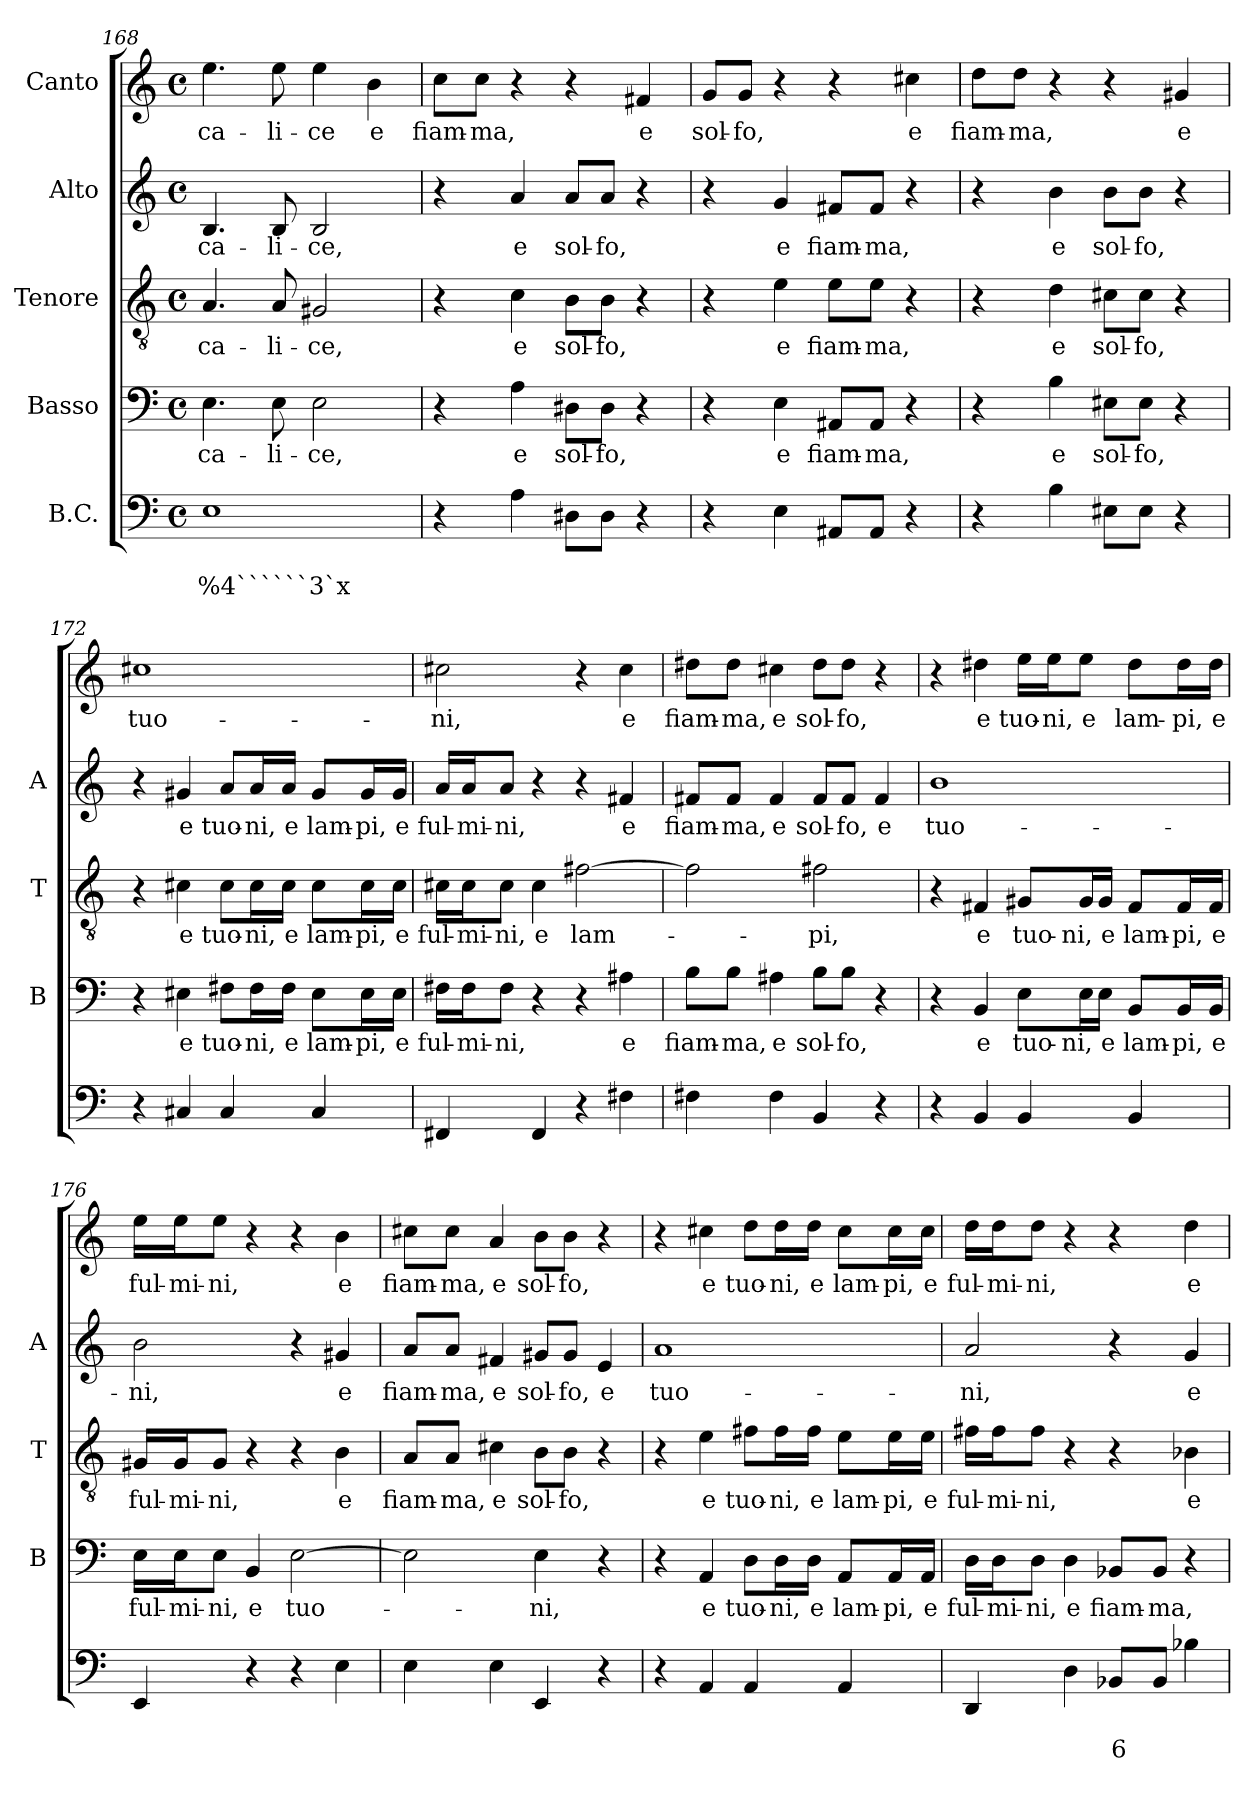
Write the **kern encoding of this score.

**kern	**text	**text	**kern	**text	**kern	**text	**kern	**text	**kern	**text
*part5	*part5	*part5	*part4	*part4	*part3	*part3	*part2	*part2	*part1	*part1
*staff5	*staff5	*staff5	*staff4	*staff4	*staff3	*staff3	*staff2	*staff2	*staff1	*staff1
*I"B.C.	*	*	*I"Basso	*	*I"Tenore	*	*I"Alto	*	*I"Canto	*
*	*	*	*I'B	*	*I'T	*	*I'A	*	*	*
*clefF4	*	*	*clefF4	*	*clefGv2	*	*clefG2	*	*clefG2	*
*k[]	*	*	*k[]	*	*k[]	*	*k[]	*	*k[]	*
*C:	*	*	*C:	*	*C:	*	*C:	*	*C:	*
*M4/4	*	*	*M4/4	*	*M4/4	*	*M4/4	*	*M4/4	*
*met(c)	*	*	*met(c)	*	*met(c)	*	*met(c)	*	*met(c)	*
=168	=168	=168	=168	=168	=168	=168	=168	=168	=168	=168
!	!	!LO:LY:b	!	!LO:LY:b	!	!LO:LY:b	!	!LO:LY:b	!	!LO:LY:b
1E	.	%4``````3`x	4.E\	ca-	4.A/	ca-	4.B/	ca-	4.ee\	ca-
!	!	!	!	!LO:LY:b	!	!LO:LY:b	!	!LO:LY:b	!	!LO:LY:b
.	.	.	8E\	-li-	8A/	-li-	8B/	-li-	8ee\	-li-
!	!	!	!	!LO:LY:b	!	!LO:LY:b	!	!LO:LY:b	!	!LO:LY:b
.	.	.	2E\	-ce,	2G#X/	-ce,	2B/	-ce,	4ee\	-ce
!	!	!	!	!	!	!	!	!	!	!LO:LY:b
.	.	.	.	.	.	.	.	.	4b\	e
=169	=169	=169	=169	=169	=169	=169	=169	=169	=169	=169
!	!	!	!	!	!	!	!	!	!	!LO:LY:b
4r	.	.	4r	.	4r	.	4r	.	8cc\L	fiam-
!	!	!	!	!	!	!	!	!	!	!LO:LY:b
.	.	.	.	.	.	.	.	.	8cc\J	-ma,
!	!	!	!	!LO:LY:b	!	!LO:LY:b	!	!LO:LY:b	!	!
4A\	.	.	4A\	e	4c\	e	4a/	e	4r	.
!	!	!	!	!LO:LY:b	!	!LO:LY:b	!	!LO:LY:b	!	!
8D#X\L	.	.	8D#X\L	sol-	8B\L	sol-	8a/L	sol-	4r	.
!	!	!	!	!LO:LY:b	!	!LO:LY:b	!	!LO:LY:b	!	!
8D#\J	.	.	8D#\J	-fo,	8B\J	-fo,	8a/J	-fo,	.	.
!	!	!	!	!	!	!	!	!	!	!LO:LY:b
4r	.	.	4r	.	4r	.	4r	.	4f#X/	e
!!LO:LB:g=z
=170	=170	=170	=170	=170	=170	=170	=170	=170	=170	=170
!	!	!	!	!	!	!	!	!	!	!LO:LY:b
4r	.	.	4r	.	4r	.	4r	.	8g/L	sol-
!	!	!	!	!	!	!	!	!	!	!LO:LY:b
.	.	.	.	.	.	.	.	.	8g/J	-fo,
!	!	!	!	!LO:LY:b	!	!LO:LY:b	!	!LO:LY:b	!	!
4E\	.	.	4E\	e	4e\	e	4g/	e	4r	.
!	!	!	!	!LO:LY:b	!	!LO:LY:b	!	!LO:LY:b	!	!
8AA#X/L	.	.	8AA#X/L	fiam-	8e\L	fiam-	8f#X/L	fiam-	4r	.
!	!	!	!	!LO:LY:b	!	!LO:LY:b	!	!LO:LY:b	!	!
8AA#/J	.	.	8AA#/J	-ma,	8e\J	-ma,	8f#/J	-ma,	.	.
!	!	!	!	!	!	!	!	!	!	!LO:LY:b
4r	.	.	4r	.	4r	.	4r	.	4cc#X\	e
=171	=171	=171	=171	=171	=171	=171	=171	=171	=171	=171
!	!	!	!	!	!	!	!	!	!	!LO:LY:b
4r	.	.	4r	.	4r	.	4r	.	8dd\L	fiam-
!	!	!	!	!	!	!	!	!	!	!LO:LY:b
.	.	.	.	.	.	.	.	.	8dd\J	-ma,
!	!	!	!	!LO:LY:b	!	!LO:LY:b	!	!LO:LY:b	!	!
4B\	.	.	4B\	e	4d\	e	4b\	e	4r	.
!	!	!	!	!LO:LY:b	!	!LO:LY:b	!	!LO:LY:b	!	!
8E#X\L	.	.	8E#X\L	sol-	8c#X\L	sol-	8b\L	sol-	4r	.
!	!	!	!	!LO:LY:b	!	!LO:LY:b	!	!LO:LY:b	!	!
8E#\J	.	.	8E#\J	-fo,	8c#\J	-fo,	8b\J	-fo,	.	.
!	!	!	!	!	!	!	!	!	!	!LO:LY:b
4r	.	.	4r	.	4r	.	4r	.	4g#X/	e
=172	=172	=172	=172	=172	=172	=172	=172	=172	=172	=172
!	!	!	!	!	!	!	!	!	!	!LO:LY:b
4r	.	.	4r	.	4r	.	4r	.	1cc#X	tuo-
!	!	!	!	!LO:LY:b	!	!LO:LY:b	!	!LO:LY:b	!	!
4C#X/	.	.	4E#X\	e	4c#X\	e	4g#X/	e	.	.
!	!	!	!	!LO:LY:b	!	!LO:LY:b	!	!LO:LY:b	!	!
4C#/	.	.	8F#X\L	tuo-	8c#\L	tuo-	8a/L	tuo-	.	.
!	!	!	!	!LO:LY:b	!	!LO:LY:b	!	!LO:LY:b	!	!
.	.	.	16F#\L	-ni,	16c#\L	-ni,	16a/L	-ni,	.	.
!	!	!	!	!LO:LY:b	!	!LO:LY:b	!	!LO:LY:b	!	!
.	.	.	16F#\JJ	e	16c#\JJ	e	16a/JJ	e	.	.
!	!	!	!	!LO:LY:b	!	!LO:LY:b	!	!LO:LY:b	!	!
4C#/	.	.	8E#\L	lam-	8c#\L	lam-	8g#/L	lam-	.	.
!	!	!	!	!LO:LY:b	!	!LO:LY:b	!	!LO:LY:b	!	!
.	.	.	16E#\L	-pi,	16c#\L	-pi,	16g#/L	-pi,	.	.
!	!	!	!	!LO:LY:b	!	!LO:LY:b	!	!LO:LY:b	!	!
.	.	.	16E#\JJ	e	16c#\JJ	e	16g#/JJ	e	.	.
=173	=173	=173	=173	=173	=173	=173	=173	=173	=173	=173
!	!	!	!	!LO:LY:b	!	!LO:LY:b	!	!LO:LY:b	!	!LO:LY:b
4FF#X/	.	.	16F#X\LL	ful-	16c#X\LL	ful-	16a/LL	ful-	2cc#X\	-ni,
!	!	!	!	!LO:LY:b	!	!LO:LY:b	!	!LO:LY:b	!	!
.	.	.	16F#\J	-mi-	16c#\J	-mi-	16a/J	-mi-	.	.
!	!	!	!	!LO:LY:b	!	!LO:LY:b	!	!LO:LY:b	!	!
.	.	.	8F#\J	-ni,	8c#\J	-ni,	8a/J	-ni,	.	.
!	!	!	!	!	!	!LO:LY:b	!	!	!	!
4FF#/	.	.	4r	.	4c#\	e	4r	.	.	.
!	!	!	!	!	!	!LO:LY:b	!	!	!	!
4r	.	.	4r	.	[2f#X\	lam-	4r	.	4r	.
!	!	!	!	!LO:LY:b	!	!	!	!LO:LY:b	!	!LO:LY:b
4F#X\	.	.	4A#X\	e	.	.	4f#X/	e	4cc#\	e
!!LO:PB:g=z
=174	=174	=174	=174	=174	=174	=174	=174	=174	=174	=174
!	!	!	!	!LO:LY:b	!	!	!	!LO:LY:b	!	!LO:LY:b
4F#X\	.	.	8B\L	fiam-	2f#\]	.	8f#X/L	fiam-	8dd#X\L	fiam-
!	!	!	!	!LO:LY:b	!	!	!	!LO:LY:b	!	!LO:LY:b
.	.	.	8B\J	-ma,	.	.	8f#/J	-ma,	8dd#\J	-ma,
!	!	!	!	!LO:LY:b	!	!	!	!LO:LY:b	!	!LO:LY:b
4F#\	.	.	4A#X\	e	.	.	4f#/	e	4cc#X\	e
!	!	!	!	!LO:LY:b	!	!LO:LY:b	!	!LO:LY:b	!	!LO:LY:b
4BB/	.	.	8B\L	sol-	2f#X\	-pi,	8f#/L	sol-	8dd#\L	sol-
!	!	!	!	!LO:LY:b	!	!	!	!LO:LY:b	!	!LO:LY:b
.	.	.	8B\J	-fo,	.	.	8f#/J	-fo,	8dd#\J	-fo,
!	!	!	!	!	!	!	!	!LO:LY:b	!	!
4r	.	.	4r	.	.	.	4f#/	e	4r	.
=175	=175	=175	=175	=175	=175	=175	=175	=175	=175	=175
!	!	!	!	!	!	!	!	!LO:LY:b	!	!
4r	.	.	4r	.	4r	.	1b	tuo-	4r	.
!	!	!	!	!LO:LY:b	!	!LO:LY:b	!	!	!	!LO:LY:b
4BB/	.	.	4BB/	e	4F#X/	e	.	.	4dd#X\	e
!	!	!	!	!LO:LY:b	!	!LO:LY:b	!	!	!	!LO:LY:b
4BB/	.	.	8E\L	tuo-	8G#X/L	tuo-	.	.	16ee\LL	tuo-
!	!	!	!	!	!	!	!	!	!	!LO:LY:b
.	.	.	.	.	.	.	.	.	16ee\J	-ni,
!	!	!	!	!LO:LY:b	!	!LO:LY:b	!	!	!	!LO:LY:b
.	.	.	16E\L	-ni,	16G#/L	-ni,	.	.	8ee\J	e
!	!	!	!	!LO:LY:b	!	!LO:LY:b	!	!	!	!
.	.	.	16E\JJ	e	16G#/JJ	e	.	.	.	.
!	!	!	!	!LO:LY:b	!	!LO:LY:b	!	!	!	!LO:LY:b
4BB/	.	.	8BB/L	lam-	8F#/L	lam-	.	.	8dd#\L	lam-
!	!	!	!	!LO:LY:b	!	!LO:LY:b	!	!	!	!LO:LY:b
.	.	.	16BB/L	-pi,	16F#/L	-pi,	.	.	16dd#\L	-pi,
!	!	!	!	!LO:LY:b	!	!LO:LY:b	!	!	!	!LO:LY:b
.	.	.	16BB/JJ	e	16F#/JJ	e	.	.	16dd#\JJ	e
=176	=176	=176	=176	=176	=176	=176	=176	=176	=176	=176
!	!	!	!	!LO:LY:b	!	!LO:LY:b	!	!LO:LY:b	!	!LO:LY:b
4EE/	.	.	16E\LL	ful-	16G#X/LL	ful-	2b\	-ni,	16ee\LL	ful-
!	!	!	!	!LO:LY:b	!	!LO:LY:b	!	!	!	!LO:LY:b
.	.	.	16E\J	-mi-	16G#/J	-mi-	.	.	16ee\J	-mi-
!	!	!	!	!LO:LY:b	!	!LO:LY:b	!	!	!	!LO:LY:b
.	.	.	8E\J	-ni,	8G#/J	-ni,	.	.	8ee\J	-ni,
!	!	!	!	!LO:LY:b	!	!	!	!	!	!
4r	.	.	4BB/	e	4r	.	.	.	4r	.
!	!	!	!	!LO:LY:b	!	!	!	!	!	!
4r	.	.	[2E\	tuo-	4r	.	4r	.	4r	.
!	!	!	!	!	!	!LO:LY:b	!	!LO:LY:b	!	!LO:LY:b
4E\	.	.	.	.	4B\	e	4g#X/	e	4b\	e
=177	=177	=177	=177	=177	=177	=177	=177	=177	=177	=177
!	!	!	!	!	!	!LO:LY:b	!	!LO:LY:b	!	!LO:LY:b
4E\	.	.	2E\]	.	8A/L	fiam-	8a/L	fiam-	8cc#X\L	fiam-
!	!	!	!	!	!	!LO:LY:b	!	!LO:LY:b	!	!LO:LY:b
.	.	.	.	.	8A/J	-ma,	8a/J	-ma,	8cc#\J	-ma,
!	!	!	!	!	!	!LO:LY:b	!	!LO:LY:b	!	!LO:LY:b
4E\	.	.	.	.	4c#X\	e	4f#X/	e	4a/	e
!	!	!	!	!LO:LY:b	!	!LO:LY:b	!	!LO:LY:b	!	!LO:LY:b
4EE/	.	.	4E\	-ni,	8B\L	sol-	8g#X/L	sol-	8b\L	sol-
!	!	!	!	!	!	!LO:LY:b	!	!LO:LY:b	!	!LO:LY:b
.	.	.	.	.	8B\J	-fo,	8g#/J	-fo,	8b\J	-fo,
!	!	!	!	!	!	!	!	!LO:LY:b	!	!
4r	.	.	4r	.	4r	.	4e/	e	4r	.
!!LO:LB:g=z
=178	=178	=178	=178	=178	=178	=178	=178	=178	=178	=178
!	!	!	!	!	!	!	!	!LO:LY:b	!	!
4r	.	.	4r	.	4r	.	1a	tuo-	4r	.
!	!	!	!	!LO:LY:b	!	!LO:LY:b	!	!	!	!LO:LY:b
4AA/	.	.	4AA/	e	4e\	e	.	.	4cc#X\	e
!	!	!	!	!LO:LY:b	!	!LO:LY:b	!	!	!	!LO:LY:b
4AA/	.	.	8D\L	tuo-	8f#X\L	tuo-	.	.	8dd\L	tuo-
!	!	!	!	!LO:LY:b	!	!LO:LY:b	!	!	!	!LO:LY:b
.	.	.	16D\L	-ni,	16f#\L	-ni,	.	.	16dd\L	-ni,
!	!	!	!	!LO:LY:b	!	!LO:LY:b	!	!	!	!LO:LY:b
.	.	.	16D\JJ	e	16f#\JJ	e	.	.	16dd\JJ	e
!	!	!	!	!LO:LY:b	!	!LO:LY:b	!	!	!	!LO:LY:b
4AA/	.	.	8AA/L	lam-	8e\L	lam-	.	.	8cc#\L	lam-
!	!	!	!	!LO:LY:b	!	!LO:LY:b	!	!	!	!LO:LY:b
.	.	.	16AA/L	-pi,	16e\L	-pi,	.	.	16cc#\L	-pi,
!	!	!	!	!LO:LY:b	!	!LO:LY:b	!	!	!	!LO:LY:b
.	.	.	16AA/JJ	e	16e\JJ	e	.	.	16cc#\JJ	e
=179	=179	=179	=179	=179	=179	=179	=179	=179	=179	=179
!	!	!	!	!LO:LY:b	!	!LO:LY:b	!	!LO:LY:b	!	!LO:LY:b
4DD/	.	.	16D\LL	ful-	16f#X\LL	ful-	2a/	-ni,	16dd\LL	ful-
!	!	!	!	!LO:LY:b	!	!LO:LY:b	!	!	!	!LO:LY:b
.	.	.	16D\J	-mi-	16f#\J	-mi-	.	.	16dd\J	-mi-
!	!	!	!	!LO:LY:b	!	!LO:LY:b	!	!	!	!LO:LY:b
.	.	.	8D\J	-ni,	8f#\J	-ni,	.	.	8dd\J	-ni,
!	!	!	!	!LO:LY:b	!	!	!	!	!	!
4D\	.	.	4D\	e	4r	.	.	.	4r	.
!	!	!LO:LY:b	!	!LO:LY:b	!	!	!	!	!	!
8BB-X/L	.	6	8BB-X/L	fiam-	4r	.	4r	.	4r	.
!	!	!	!	!LO:LY:b	!	!	!	!	!	!
8BB-/J	.	.	8BB-/J	-ma,	.	.	.	.	.	.
!	!	!	!	!	!	!LO:LY:b	!	!LO:LY:b	!	!LO:LY:b
4B-X\	.	.	4r	.	4B-X\	e	4g/	e	4dd\	e
=	=	=	=	=	=	=	=	=	=	=
*-	*-	*-	*-	*-	*-	*-	*-	*-	*-	*-
